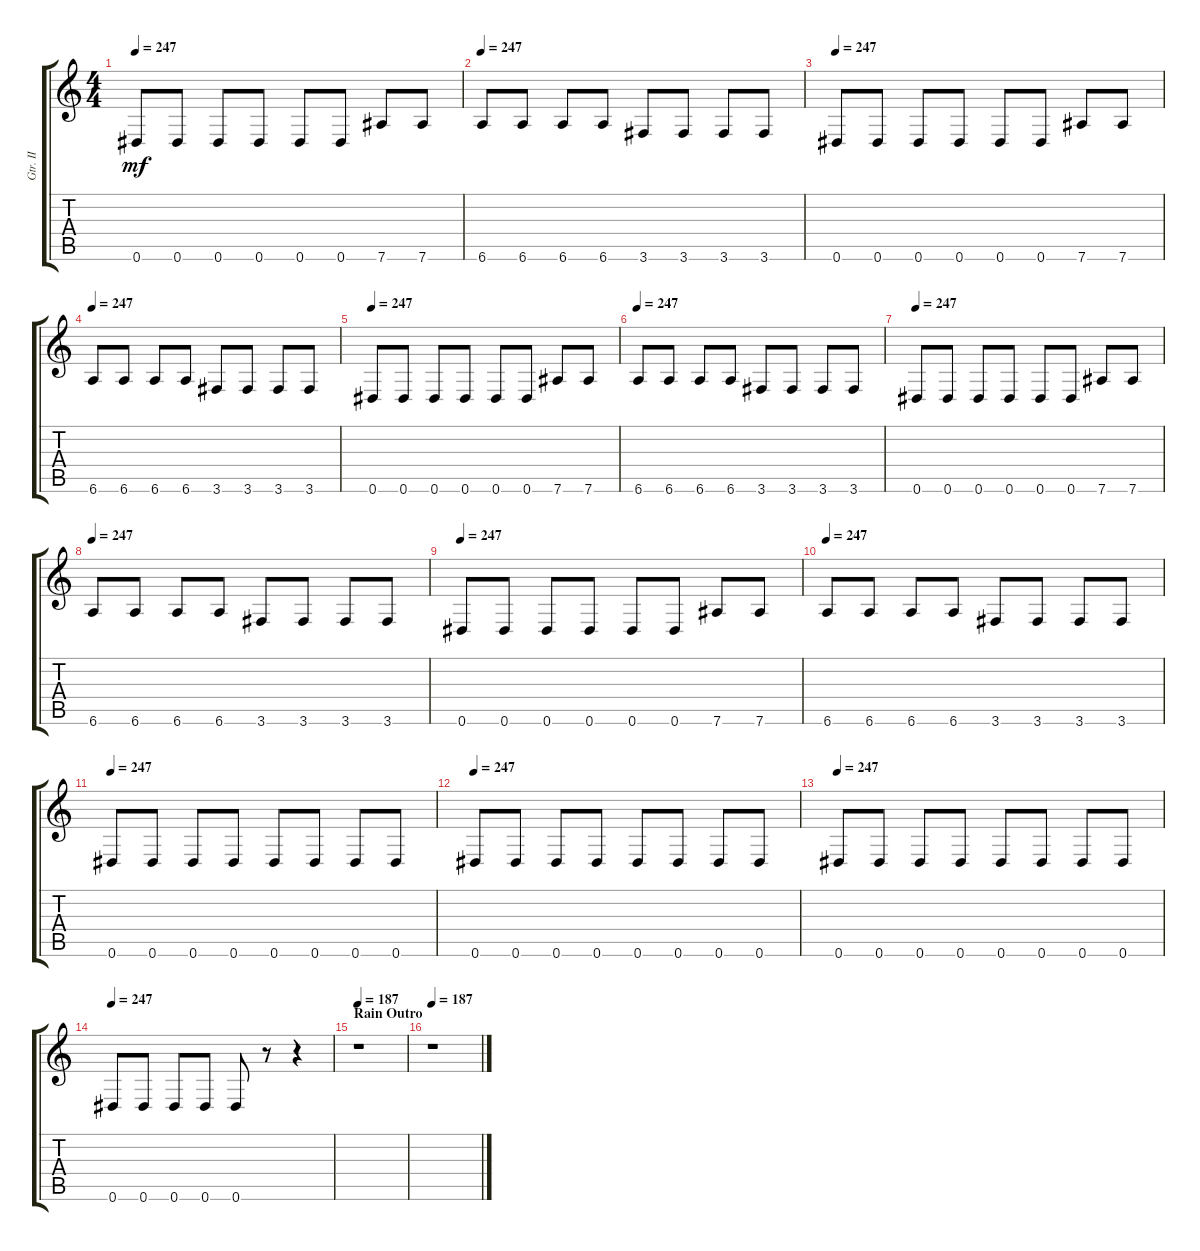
\track ("Gtr. II" "Gtr. II") {instrument overdrivenguitar}
\staff {score tabs}
\tuning (Eb4 Bb3 Gb3 Db3 Ab2 Eb2) {hide}
\ts (4 4)
\tempo 247
\clef g2
\ks c
0.6.8{dy mf} 0.6.8 0.6.8 0.6.8 0.6.8 0.6.8 7.6.8 7.6.8 |
\tempo 247
6.6.8 6.6.8 6.6.8 6.6.8 3.6.8 3.6.8 3.6.8 3.6.8 |
\tempo 247
0.6.8 0.6.8 0.6.8 0.6.8 0.6.8 0.6.8 7.6.8 7.6.8 |
\tempo 247
6.6.8 6.6.8 6.6.8 6.6.8 3.6.8 3.6.8 3.6.8 3.6.8 |
\tempo 247
0.6.8 0.6.8 0.6.8 0.6.8 0.6.8 0.6.8 7.6.8 7.6.8 |
\tempo 247
6.6.8 6.6.8 6.6.8 6.6.8 3.6.8 3.6.8 3.6.8 3.6.8 |
\tempo 247
0.6.8 0.6.8 0.6.8 0.6.8 0.6.8 0.6.8 7.6.8 7.6.8 |
\tempo 247
6.6.8 6.6.8 6.6.8 6.6.8 3.6.8 3.6.8 3.6.8 3.6.8 |
\tempo 247
0.6.8 0.6.8 0.6.8 0.6.8 0.6.8 0.6.8 7.6.8 7.6.8 |
\tempo 247
6.6.8 6.6.8 6.6.8 6.6.8 3.6.8 3.6.8 3.6.8 3.6.8 |
\tempo 247
0.6.8 0.6.8 0.6.8 0.6.8 0.6.8 0.6.8 0.6.8 0.6.8 |
\tempo 247
0.6.8 0.6.8 0.6.8 0.6.8 0.6.8 0.6.8 0.6.8 0.6.8 |
\tempo 247
0.6.8 0.6.8 0.6.8 0.6.8 0.6.8 0.6.8 0.6.8 0.6.8 |
\tempo 247
0.6.8 0.6.8 0.6.8 0.6.8 0.6.8 r.8 r.4 |
\section ("" "Rain Outro")
\tempo 187
r.1 |
\tempo 187
r.1
